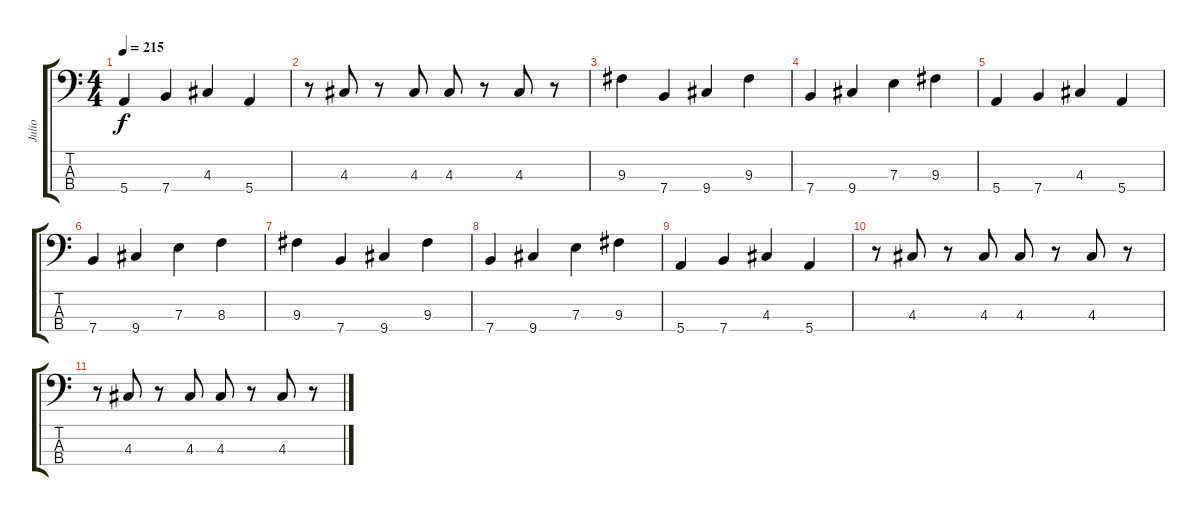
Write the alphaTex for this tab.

\track ("Julio" "Julio") {instrument electricbassfinger}
\staff {score tabs}
\tuning (G2 D2 A1 E1) {hide}
\ts (4 4)
\tempo 215
\clef f4
\ks c
5.4.4{dy f} 7.4.4 4.3.4 5.4.4 |
r.8 4.3.8 r.8 4.3.8 4.3.8 r.8 4.3.8 r.8 |
9.3.4 7.4.4 9.4.4 9.3.4 |
7.4.4 9.4.4 7.3.4 9.3.4 |
5.4.4 7.4.4 4.3.4 5.4.4 |
7.4.4 9.4.4 7.3.4 8.3.4 |
9.3.4 7.4.4 9.4.4 9.3.4 |
7.4.4 9.4.4 7.3.4 9.3.4 |
5.4.4 7.4.4 4.3.4 5.4.4 |
r.8 4.3.8 r.8 4.3.8 4.3.8 r.8 4.3.8 r.8 |
r.8 4.3.8 r.8 4.3.8 4.3.8 r.8 4.3.8 r.8
